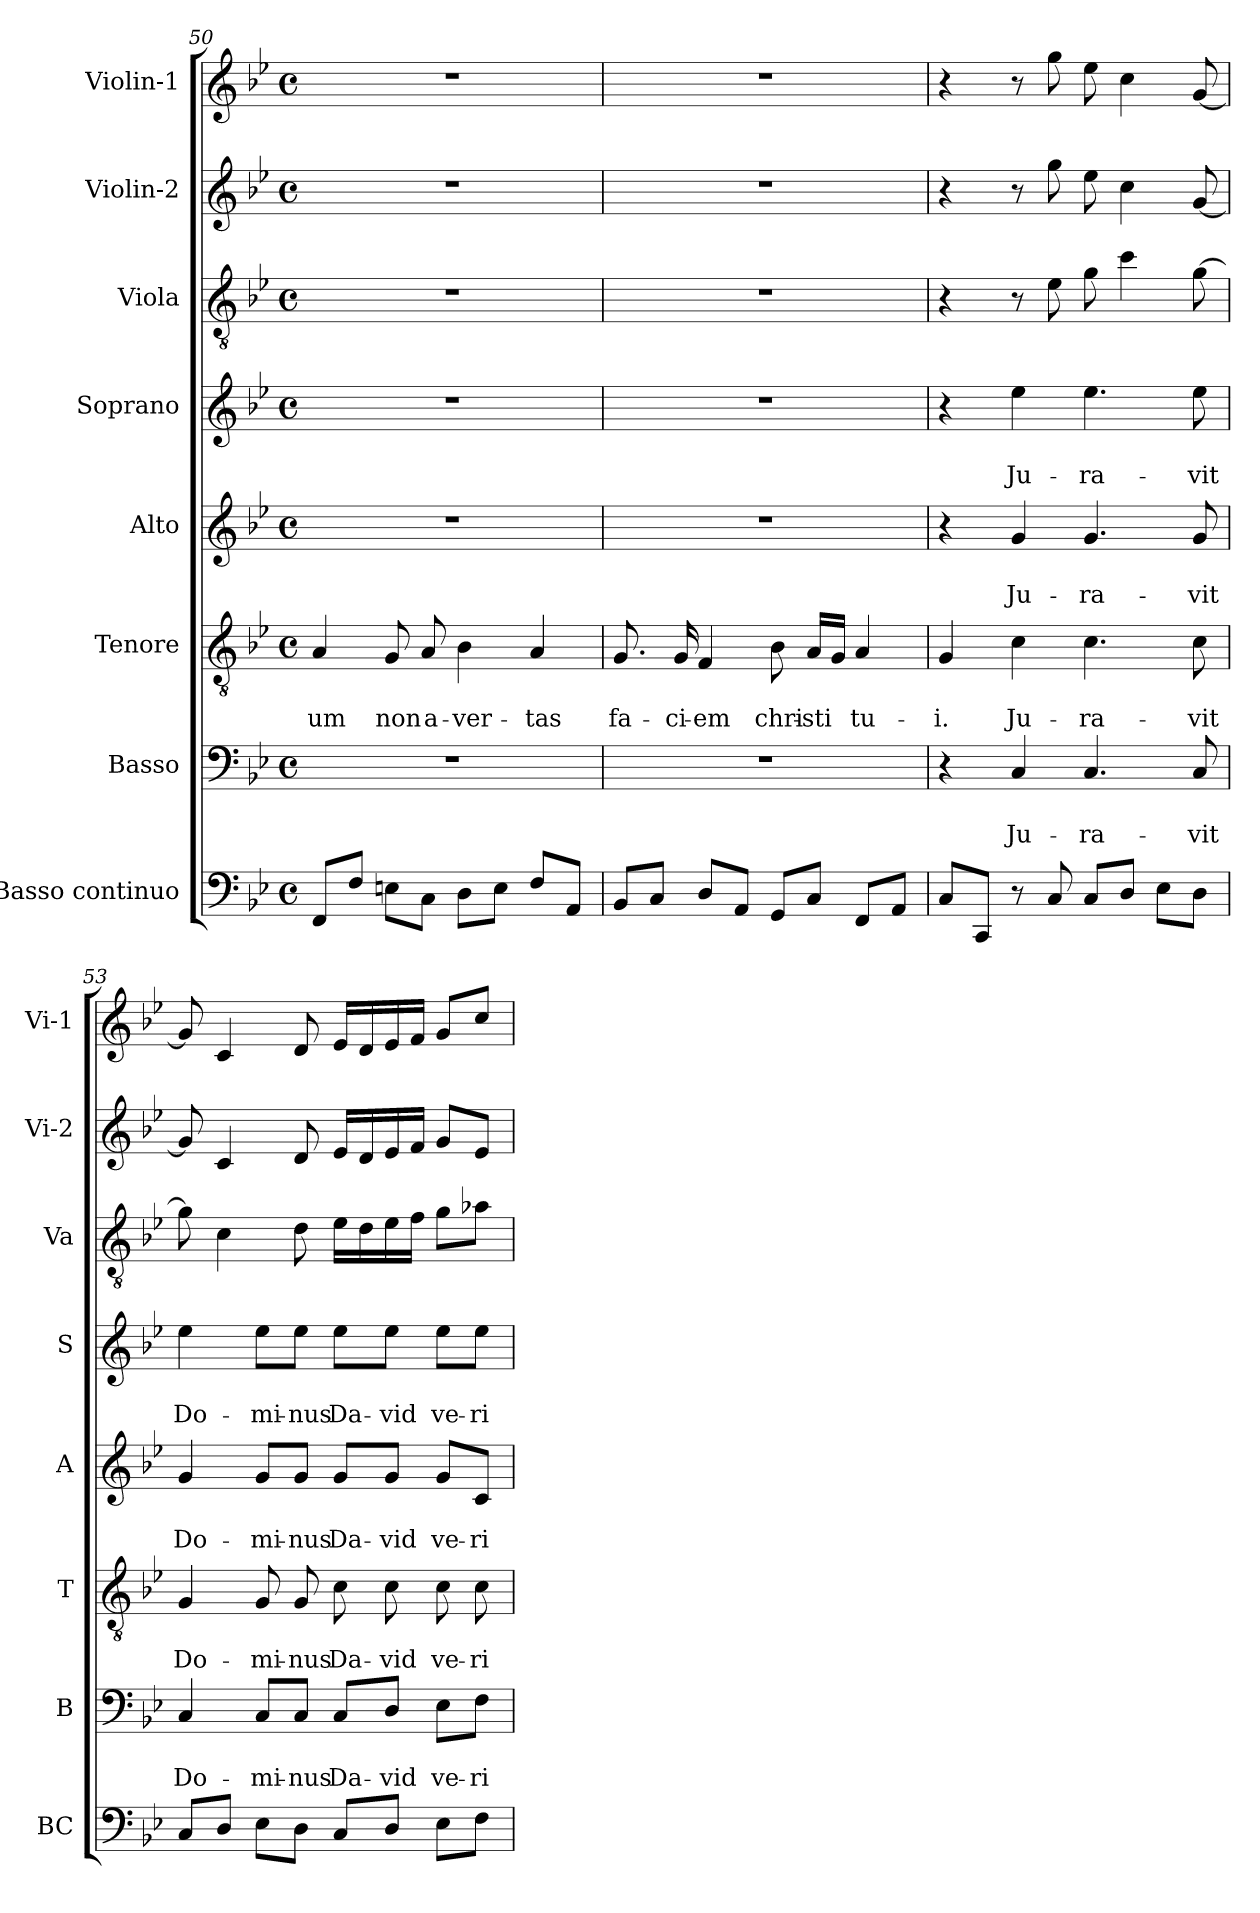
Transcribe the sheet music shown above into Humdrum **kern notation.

**kern	**kern	**text	**text	**kern	**text	**text	**kern	**text	**text	**kern	**text	**text	**kern	**kern	**kern
*part8	*part7	*part7	*part7	*part6	*part6	*part6	*part5	*part5	*part5	*part4	*part4	*part4	*part3	*part2	*part1
*staff8	*staff7	*staff7	*staff7	*staff6	*staff6	*staff6	*staff5	*staff5	*staff5	*staff4	*staff4	*staff4	*staff3	*staff2	*staff1
*I"Basso continuo	*I"Basso	*	*	*I"Tenore	*	*	*I"Alto	*	*	*I"Soprano	*	*	*I"Viola	*I"Violin-2	*I"Violin-1
*I'BC	*I'B	*	*	*I'T	*	*	*I'A	*	*	*I'S	*	*	*I'Va	*I'Vi-2	*I'Vi-1
*clefF4	*clefF4	*	*	*clefGv2	*	*	*clefG2	*	*	*clefG2	*	*	*clefGv2	*clefG2	*clefG2
*k[b-e-]	*k[b-e-]	*	*	*k[b-e-]	*	*	*k[b-e-]	*	*	*k[b-e-]	*	*	*k[b-e-]	*k[b-e-]	*k[b-e-]
*B-:	*B-:	*	*	*B-:	*	*	*B-:	*	*	*B-:	*	*	*B-:	*B-:	*B-:
*M4/4	*M4/4	*	*	*M4/4	*	*	*M4/4	*	*	*M4/4	*	*	*M4/4	*M4/4	*M4/4
*met(c)	*met(c)	*	*	*met(c)	*	*	*met(c)	*	*	*met(c)	*	*	*met(c)	*met(c)	*met(c)
=50	=50	=50	=50	=50	=50	=50	=50	=50	=50	=50	=50	=50	=50	=50	=50
!	!	!	!	!	!	!LO:LY:b	!	!	!	!	!	!	!	!	!
8FF/L	1r	.	.	4A/	.	-um	1r	.	.	1r	.	.	1r	1r	1r
8F/J	.	.	.	.	.	.	.	.	.	.	.	.	.	.	.
!	!	!	!	!	!	!LO:LY:b	!	!	!	!	!	!	!	!	!
8En\L	.	.	.	8G/	.	non	.	.	.	.	.	.	.	.	.
!	!	!	!	!	!	!LO:LY:b	!	!	!	!	!	!	!	!	!
8C\J	.	.	.	8A/	.	a-	.	.	.	.	.	.	.	.	.
!	!	!	!	!	!	!LO:LY:b	!	!	!	!	!	!	!	!	!
8D\L	.	.	.	4B-\	.	-ver-	.	.	.	.	.	.	.	.	.
8E\J	.	.	.	.	.	.	.	.	.	.	.	.	.	.	.
!	!	!	!	!	!	!LO:LY:b	!	!	!	!	!	!	!	!	!
8F/L	.	.	.	4A/	.	-tas	.	.	.	.	.	.	.	.	.
8AA/J	.	.	.	.	.	.	.	.	.	.	.	.	.	.	.
=51	=51	=51	=51	=51	=51	=51	=51	=51	=51	=51	=51	=51	=51	=51	=51
!	!	!	!	!	!	!LO:LY:b	!	!	!	!	!	!	!	!	!
8BB-/L	1r	.	.	8.G/	.	fa-	1r	.	.	1r	.	.	1r	1r	1r
8C/J	.	.	.	.	.	.	.	.	.	.	.	.	.	.	.
!	!	!	!	!	!	!LO:LY:b	!	!	!	!	!	!	!	!	!
.	.	.	.	16G/	.	-ci-	.	.	.	.	.	.	.	.	.
!	!	!	!	!	!	!LO:LY:b	!	!	!	!	!	!	!	!	!
8D/L	.	.	.	4F/	.	-em	.	.	.	.	.	.	.	.	.
8AA/J	.	.	.	.	.	.	.	.	.	.	.	.	.	.	.
!	!	!	!	!	!	!LO:LY:b	!	!	!	!	!	!	!	!	!
8GG/L	.	.	.	8B-\	.	chri-	.	.	.	.	.	.	.	.	.
!	!	!	!	!	!	!LO:LY:b	!	!	!	!	!	!	!	!	!
8C/J	.	.	.	16A/LL	.	-sti	.	.	.	.	.	.	.	.	.
.	.	.	.	16G/JJ	.	.	.	.	.	.	.	.	.	.	.
!	!	!	!	!	!	!LO:LY:b	!	!	!	!	!	!	!	!	!
8FF/L	.	.	.	4A/	.	tu-	.	.	.	.	.	.	.	.	.
8AA/J	.	.	.	.	.	.	.	.	.	.	.	.	.	.	.
!!LO:PB:g=z
=52	=52	=52	=52	=52	=52	=52	=52	=52	=52	=52	=52	=52	=52	=52	=52
!	!	!	!	!	!	!LO:LY:b	!	!	!	!	!	!	!	!	!
8C/L	4r	.	.	4G/	.	-i.	4r	.	.	4r	.	.	4r	4r	4r
8CC/J	.	.	.	.	.	.	.	.	.	.	.	.	.	.	.
!	!	!	!LO:LY:b	!	!	!LO:LY:b	!	!	!LO:LY:b	!	!	!LO:LY:b	!	!	!
8r	4C/	.	Ju-	4c\	.	Ju-	4g/	.	Ju-	4ee-\	.	Ju-	8r	8r	8r
8C/	.	.	.	.	.	.	.	.	.	.	.	.	8e-\	8gg\	8gg\
!	!	!	!LO:LY:b	!	!	!LO:LY:b	!	!	!LO:LY:b	!	!	!LO:LY:b	!	!	!
8C/L	4.C/	.	-ra-	4.c\	.	-ra-	4.g/	.	-ra-	4.ee-\	.	-ra-	8g\	8ee-\	8ee-\
8D/J	.	.	.	.	.	.	.	.	.	.	.	.	4cc\	4cc\	4cc\
8E-\L	.	.	.	.	.	.	.	.	.	.	.	.	.	.	.
!	!	!	!LO:LY:b	!	!	!LO:LY:b	!	!	!LO:LY:b	!	!	!LO:LY:b	!	!	!
8D\J	8C/	.	-vit	8c\	.	-vit	8g/	.	-vit	8ee-\	.	-vit	[8g\	[8g/	[8g/
=53	=53	=53	=53	=53	=53	=53	=53	=53	=53	=53	=53	=53	=53	=53	=53
!	!	!	!LO:LY:b	!	!	!LO:LY:b	!	!	!LO:LY:b	!	!	!LO:LY:b	!	!	!
8C/L	4C/	.	Do-	4G/	.	Do-	4g/	.	Do-	4ee-\	.	Do-	8g\]	8g/]	8g/]
8D/J	.	.	.	.	.	.	.	.	.	.	.	.	4c\	4c/	4c/
!	!	!	!LO:LY:b	!	!	!LO:LY:b	!	!	!LO:LY:b	!	!	!LO:LY:b	!	!	!
8E-\L	8C/L	.	-mi-	8G/	.	-mi-	8g/L	.	-mi-	8ee-\L	.	-mi-	.	.	.
!	!	!	!LO:LY:b	!	!	!LO:LY:b	!	!	!LO:LY:b	!	!	!LO:LY:b	!	!	!
8D\J	8C/J	.	-nus	8G/	.	-nus	8g/J	.	-nus	8ee-\J	.	-nus	8d\	8d/	8d/
!	!	!	!LO:LY:b	!	!	!LO:LY:b	!	!	!LO:LY:b	!	!	!LO:LY:b	!	!	!
8C/L	8C/L	.	Da-	8c\	.	Da-	8g/L	.	Da-	8ee-\L	.	Da-	16e-\LL	16e-/LL	16e-/LL
.	.	.	.	.	.	.	.	.	.	.	.	.	16d\	16d/	16d/
!	!	!	!LO:LY:b	!	!	!LO:LY:b	!	!	!LO:LY:b	!	!	!LO:LY:b	!	!	!
8D/J	8D/J	.	-vid	8c\	.	-vid	8g/J	.	-vid	8ee-\J	.	-vid	16e-\	16e-/	16e-/
.	.	.	.	.	.	.	.	.	.	.	.	.	16f\JJ	16f/JJ	16f/JJ
!	!	!	!LO:LY:b	!	!	!LO:LY:b	!	!	!LO:LY:b	!	!	!LO:LY:b	!	!	!
8E-\L	8E-\L	.	ve-	8c\	.	ve-	8g/L	.	ve-	8ee-\L	.	ve-	8g\L	8g/L	8g/L
!	!	!	!LO:LY:b	!	!	!LO:LY:b	!	!	!LO:LY:b	!	!	!LO:LY:b	!	!	!
8F\J	8F\J	.	-ri	8c\	.	-ri	8c/J	.	-ri	8ee-\J	.	-ri	8a-X\J	8e-/J	8cc/J
=	=	=	=	=	=	=	=	=	=	=	=	=	=	=	=
*-	*-	*-	*-	*-	*-	*-	*-	*-	*-	*-	*-	*-	*-	*-	*-
